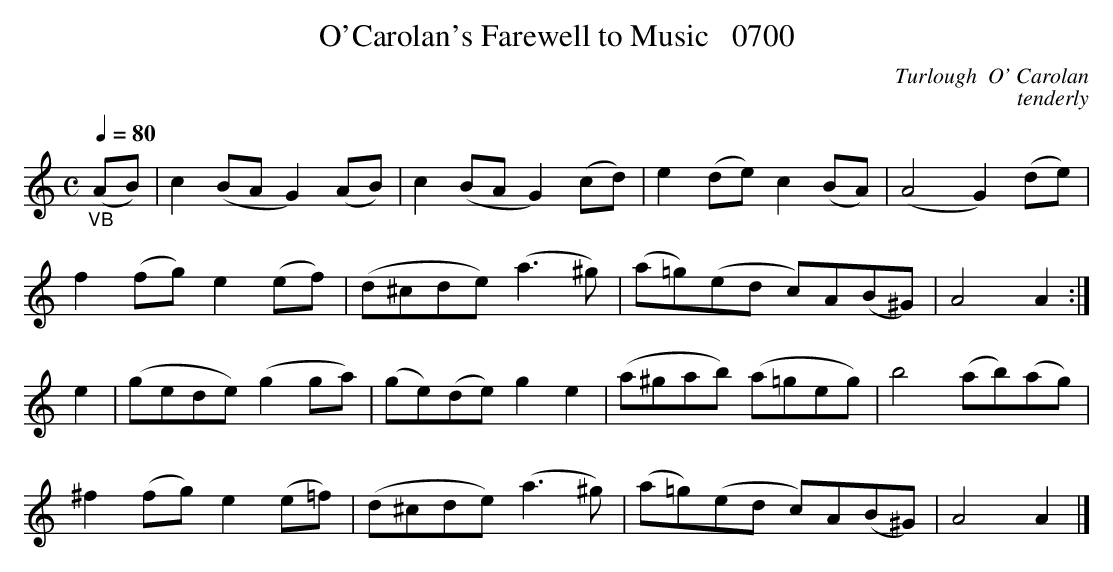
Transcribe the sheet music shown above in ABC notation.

X:1
T:O'Carolan's Farewell to Music   0700
C:Turlough  O' Carolan
C:tenderly
Q:1/4=80
M:C
L:1/8
K:C
"_VB"(AB)|c2(BA G2)(AB)|c2(BA G2)(cd)|e2(de) c2(BA)|(A4G2)(de)|
f2(fg) e2(ef)|(d^cde) (a3^g)|(a=g)(ed c)A(B^G)|A4A2:|
e2|(gede) (g2ga)|(ge)(de) g2e2|(a^gab) (a=geg)|b4(ab)(ag)|
^f2(fg) e2(e=f)|(d^cde) (a3^g)|(a=g)(ed c)A(B^G)|A4A2|]
